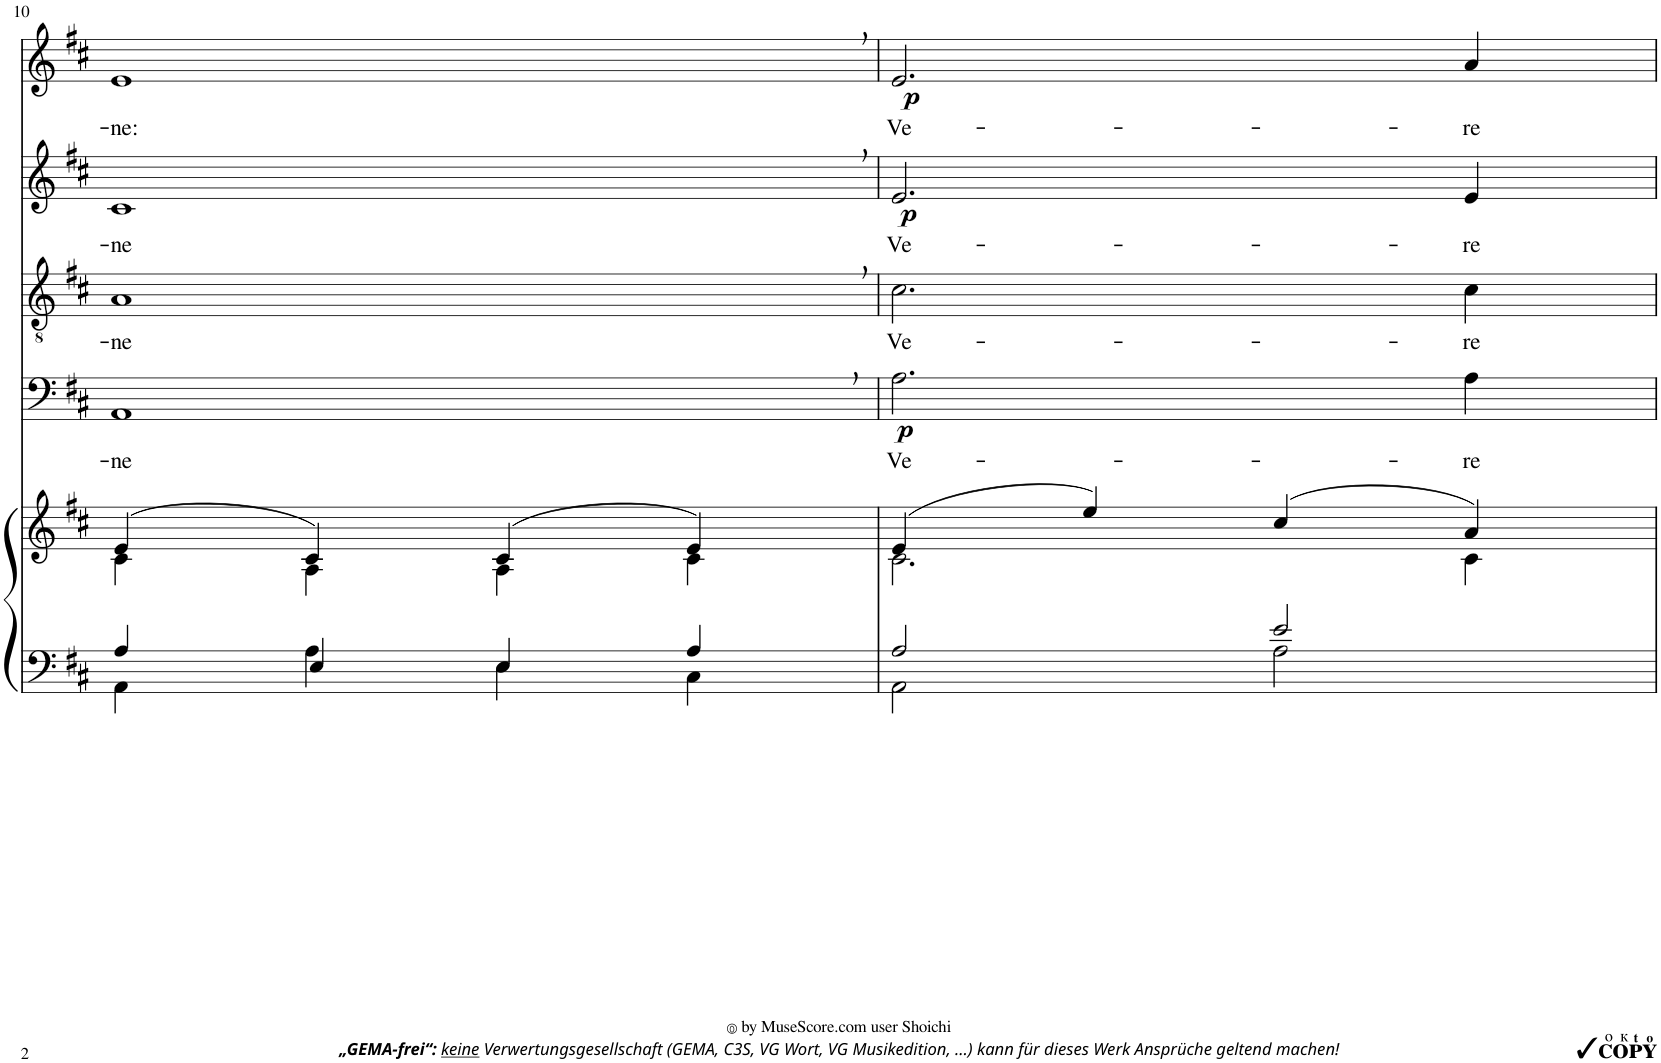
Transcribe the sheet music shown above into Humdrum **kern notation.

**kern	**kern	**kern	**text	**dynam	**kern	**text	**kern	**text	**dynam	**kern	**text	**dynam
*part5	*part5	*part4	*part4	*part4	*part3	*part3	*part2	*part2	*part2	*part1	*part1	*part1
*staff6	*staff5	*staff4	*staff4	*staff4	*staff3	*staff3	*staff2	*staff2	*staff2	*staff1	*staff1	*staff1
*I"Organ	*	*I"Bass	*	*	*I"Tenor	*	*I"Alto	*	*	*I"Soprano	*	*
!!LO:PB:g=z
*clefF4	*clefG2	*clefF4	*	*	*clefGv2	*	*clefG2	*	*	*clefG2	*	*
*k[f#c#]	*k[f#c#]	*k[f#c#]	*	*	*k[f#c#]	*	*k[f#c#]	*	*	*k[f#c#]	*	*
*M4/4	*M4/4	*M4/4	*	*	*M4/4	*	*M4/4	*	*	*M4/4	*	*
*met(c|)	*met(c|)	*met(c|)	*	*	*met(c|)	*	*met(c|)	*	*	*met(c|)	*	*
=10	=10	=10	=10	=10	=10	=10	=10	=10	=10	=10	=10	=10
*^	*^	*	*	*	*	*	*	*	*	*	*	*
!	!	!	!	!	!LO:LY:b	!	!	!LO:LY:b	!	!LO:LY:b	!	!	!LO:LY:b	!
4A/	4AA\	(4e/	4c#\	1AA,	-ne	.	1A,	-ne	1c#,	-ne	.	1e,	-ne:	.
4E/	4A\	4c#/)	4A\	.	.	.	.	.	.	.	.	.	.	.
4E/	4E\	(4c#/	4A\	.	.	.	.	.	.	.	.	.	.	.
4A/	4C#\	4e/)	4c#\	.	.	.	.	.	.	.	.	.	.	.
=11	=11	=11	=11	=11	=11	=11	=11	=11	=11	=11	=11	=11	=11	=11
!	!	!	!	!	!LO:LY:b	!LO:DY:b	!	!LO:LY:b	!	!LO:LY:b	!LO:DY:b	!	!LO:LY:b	!LO:DY:b
2A/	2AA\	(4e/	2.c#\	2.A\	Ve-	p	2.c#\	Ve-	2.e/	Ve-	p	2.e/	Ve-	p
.	.	4ee/)	.	.	.	.	.	.	.	.	.	.	.	.
2e/	2A\	(4cc#/	.	.	.	.	.	.	.	.	.	.	.	.
!	!	!	!	!	!LO:LY:b	!	!	!LO:LY:b	!	!LO:LY:b	!	!	!LO:LY:b	!
.	.	4a/)	4c#\	4A\	-re	.	4c#\	-re	4e/	-re	.	4a/	-re	.
*v	*v	*	*	*	*	*	*	*	*	*	*	*	*	*
*	*v	*v	*	*	*	*	*	*	*	*	*	*	*
=	=	=	=	=	=	=	=	=	=	=	=	=
*-	*-	*-	*-	*-	*-	*-	*-	*-	*-	*-	*-	*-
